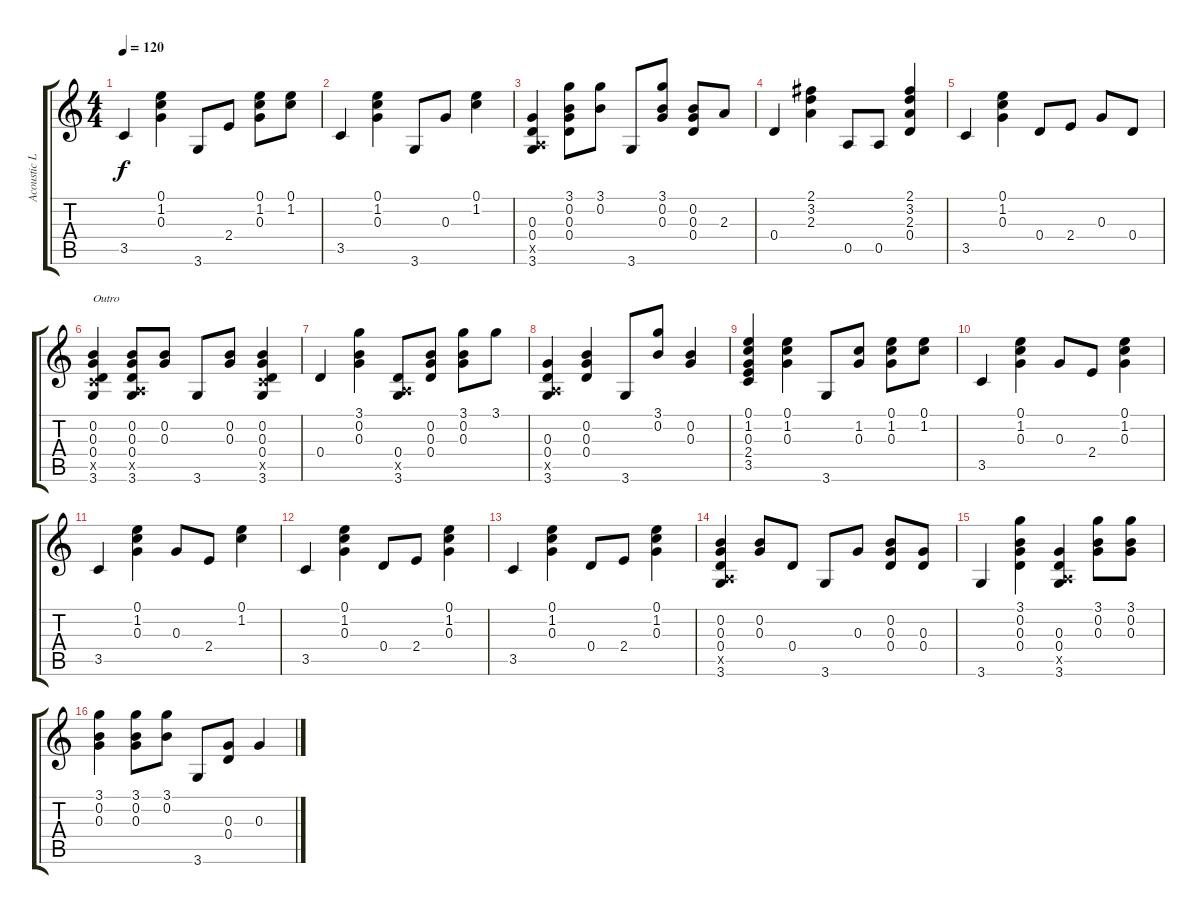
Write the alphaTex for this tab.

\track ("Acoustic Lead" "Acoustic L") {instrument acousticguitarsteel}
\staff {score tabs}
\tuning (E4 B3 G3 D3 A2 E2) {hide}
\ts (4 4)
\tempo 120
\clef g2
\ks c
3.5.4{dy f} (0.1 1.2 0.3).4 3.6.8 2.4.8 (0.1 1.2 0.3).8 (0.1 1.2).8 |
3.5.4 (0.1 1.2 0.3).4 3.6.8 0.3.8 (0.1 1.2).4 |
(0.3 0.4 0.5{x} 3.6).4 (3.1 0.2 0.3 0.4).8 (3.1 0.2).8 3.6.8 (3.1 0.2 0.3).8 (0.2 0.3 0.4).8 2.3.8 |
0.4.4 (2.1 3.2 2.3).4 0.5.8 0.5.8 (2.1 3.2 2.3 0.4).4 |
3.5.4 (0.1 1.2 0.3).4 0.4.8 2.4.8 0.3.8 0.4.8 |
(0.2 0.3 0.4 3.5{x} 3.6).4{txt "Outro"} (0.2 0.3 0.4 0.5{x} 3.6).8 (0.2 0.3).8 3.6.8 (0.2 0.3).8 (0.2 0.3 0.4 3.5{x} 3.6).4 |
0.4.4 (3.1 0.2 0.3).4 (0.4 0.5{x} 3.6).8 (0.2 0.3 0.4).8 (3.1 0.2 0.3).8 3.1.8 |
(0.3 0.4 0.5{x} 3.6).4 (0.2 0.3 0.4).4 3.6.8 (3.1 0.2).8 (0.2 0.3).4 |
(0.1 1.2 0.3 2.4 3.5).4 (0.1 1.2 0.3).4 3.6.8 (1.2 0.3).8 (0.1 1.2 0.3).8 (0.1 1.2).8 |
3.5.4 (0.1 1.2 0.3).4 0.3.8 2.4.8 (0.1 1.2 0.3).4 |
3.5.4 (0.1 1.2 0.3).4 0.3.8 2.4.8 (0.1 1.2).4 |
3.5.4 (0.1 1.2 0.3).4 0.4.8 2.4.8 (0.1 1.2 0.3).4 |
3.5.4 (0.1 1.2 0.3).4 0.4.8 2.4.8 (0.1 1.2 0.3).4 |
(0.2 0.3 0.4 0.5{x} 3.6).4 (0.2 0.3).8 0.4.8 3.6.8 0.3.8 (0.2 0.3 0.4).8 (0.3 0.4).8 |
3.6.4 (3.1 0.2 0.3 0.4).4 (0.3 0.4 0.5{x} 3.6).4 (3.1 0.2 0.3).8 (3.1 0.2 0.3).8 |
(3.1 0.2 0.3).4 (3.1 0.2 0.3).8 (3.1 0.2).8 3.6.8 (0.3 0.4).8 0.3.4
